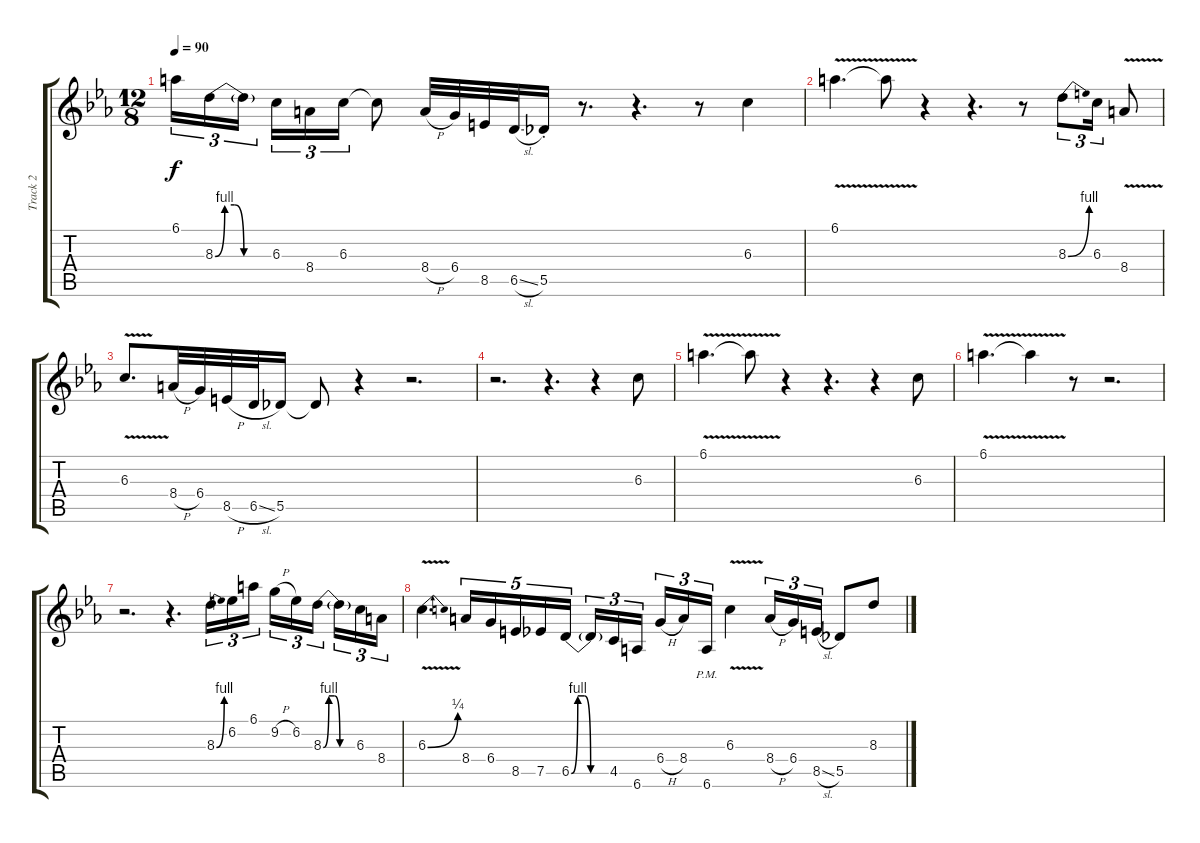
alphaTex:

\track ("Track 2" "Track 2") {instrument electricguitarjazz}
\staff {score tabs}
\tuning (Eb4 Bb3 Gb3 Db3 Ab2 Eb2) {hide}
\ts (12 8)
\tempo 90
\clef g2
\ks eb
6.1.16{tu (3 2) dy f} 8.3{be (custom 0 0 10 4 20 4 30 0 60 0)}.16{tu (3 2)} 8.3{t}.16{tu (3 2) beam splitsecondary} 6.3.16{tu (3 2)} 8.4.16{tu (3 2)} 6.3.16{tu (3 2)} 6.3{t}.8 8.4{h}.32 6.4.32 8.5.32 6.5{sl}.32 5.5{st}.16 r.8{d} r.4{d} r.8 6.3.4 |
6.1{v}.4{d} 6.1{t}.8 r.4 r.4{d} r.8 8.3{be (bend 0 0 60 4)}.8{tu (3 2)} 6.3.16{tu (3 2)} 8.4{v}.8 |
6.3{v}.8{d} 8.4{h}.32 6.4.32 8.5{h}.32 6.5{sl}.32 5.5.16 5.5{t}.8 r.4 r.2{d} |
r.2{d} r.4{d} r.4 6.3.8 |
6.1{v}.4{d} 6.1{t}.8 r.4 r.4{d} r.4 6.3.8 |
6.1{v}.4{d} 6.1{t}.4 r.8 r.2{d} |
r.2{d} r.4{d} 8.3{be (bend 0 0 60 4)}.16{tu (3 2)} 6.2.16{tu (3 2)} 6.1.16{tu (3 2) beam splitsecondary} 9.2{h}.16{tu (3 2)} 6.2.16{tu (3 2)} 8.3{be (custom 0 0 10 4 20 4 30 0 60 0)}.16{tu (3 2) beam splitsecondary} 8.3{t}.16{tu (3 2)} 6.3.16{tu (3 2)} 8.4.16{tu (3 2)} |
6.3{be (bend 0 0 60 1) v}.4{d} 8.4.16{tu (5 4)} 6.4.16{tu (5 4)} 8.5.16{tu (5 4)} 7.5.16{tu (5 4)} 6.5{be (custom 0 0 10 4 20 4 30 0 60 0)}.16{tu (5 4) beam splitsecondary} 6.5{t}.16{tu (3 2)} 4.5.16{tu (3 2)} 6.6.16{tu (3 2)} 6.4{h}.16{tu (3 2)} 8.4.16{tu (3 2)} 6.6{pm}.16{tu (3 2)} 6.3{v}.4 8.4{h}.16{tu (3 2)} 6.4.16{tu (3 2)} 8.5{sl}.16{tu (3 2)} 5.5.8 8.3.8
